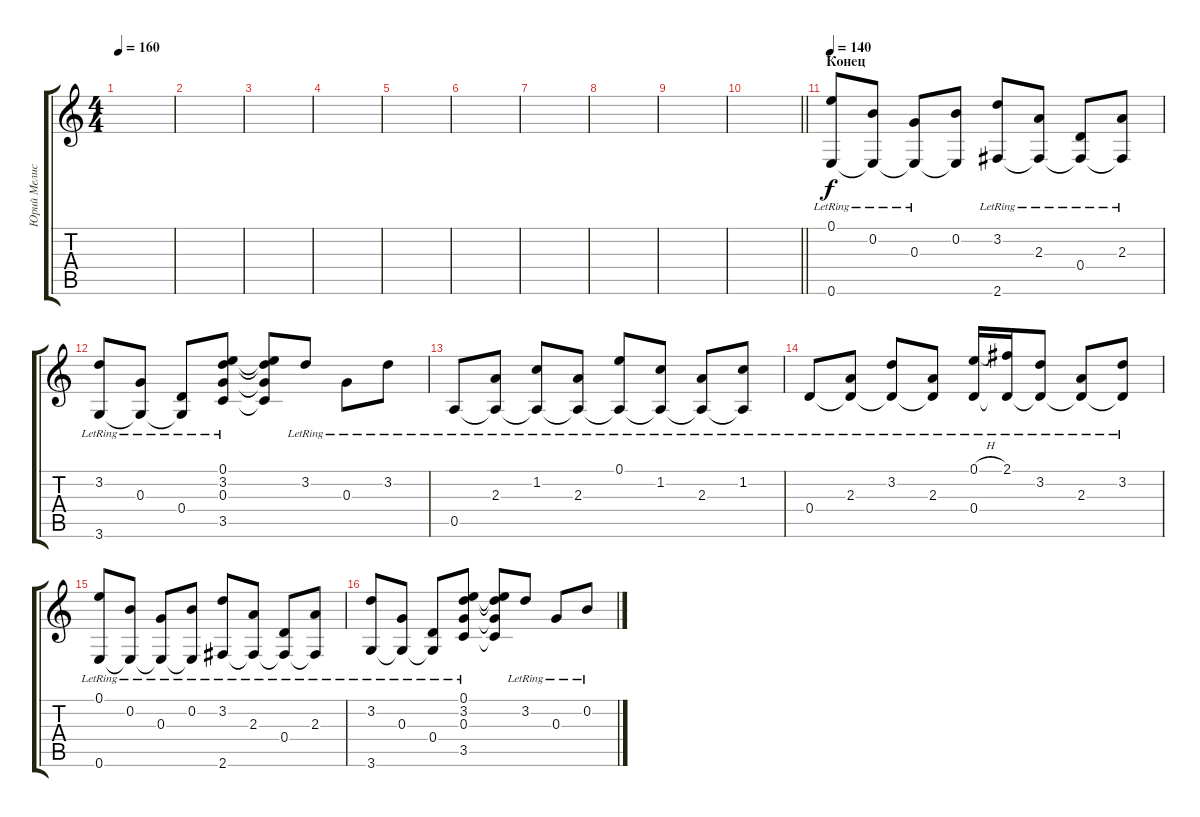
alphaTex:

\track ("Юрий Мелисов" "Юрий Мелис") {instrument acousticguitarsteel}
\staff {score tabs}
\tuning (E4 B3 G3 D3 A2 E2) {hide}
\ts (4 4)
\tempo 160
\clef g2
\ks c
|
|
|
|
|
|
|
|
|
\barLineRight lightlight
|
\section ("" "Конец")
\tempo 140
(0.1{lr} 0.6{lr}).8{dy f} (0.2{lr} 0.6{t}).8 (0.3{lr} 0.6{t}).8 (0.2 0.6{t}).8 (3.2{lr} 2.6{lr}).8 (2.3{lr} 2.6{t}).8 (0.4{lr} 2.6{t}).8 (2.3{lr} 2.6{t}).8 |
(3.2{lr} 3.6{lr}).8 (0.3{lr} 3.6{t}).8 (0.4{lr} 3.6{t}).8 (0.1{lr} 3.2{lr} 0.3{lr} 3.5{lr}).8 (0.1{t} 3.2{t} 0.3{t} 3.5{t}).8 3.2{lr}.8 0.3{lr}.8 3.2{lr}.8 |
0.5{lr}.8 (2.3{lr} 0.5{t}).8 (1.2{lr} 0.5{t}).8 (2.3{lr} 0.5{t}).8 (0.1{lr} 0.5{t}).8 (1.2{lr} 0.5{t}).8 (2.3{lr} 0.5{t}).8 (1.2{lr} 0.5{t}).8 |
0.4{lr}.8 (2.3{lr} 0.4{t}).8 (3.2{lr} 0.4{t}).8 (2.3{lr} 0.4{t}).8 (0.1{h lr} 0.4{lr}).16 (2.1{lr} 0.4{t}).16 (3.2{lr} 0.4{t}).8 (2.3{lr} 0.4{t}).8 (3.2{lr} 0.4{t}).8 |
(0.1{lr} 0.6{lr}).8 (0.2{lr} 0.6{t}).8 (0.3{lr} 0.6{t}).8 (0.2{lr} 0.6{t}).8 (3.2{lr} 2.6{lr}).8 (2.3{lr} 2.6{t}).8 (0.4{lr} 2.6{t}).8 (2.3{lr} 2.6{t}).8 |
(3.2{lr} 3.6{lr}).8 (0.3{lr} 3.6{t}).8 (0.4{lr} 3.6{t}).8 (0.1{lr} 3.2{lr} 0.3{lr} 3.5{lr}).8 (0.1{t} 3.2{t} 0.3{t} 3.5{t}).8 3.2{lr}.8 0.3{lr}.8 0.2{lr}.8
